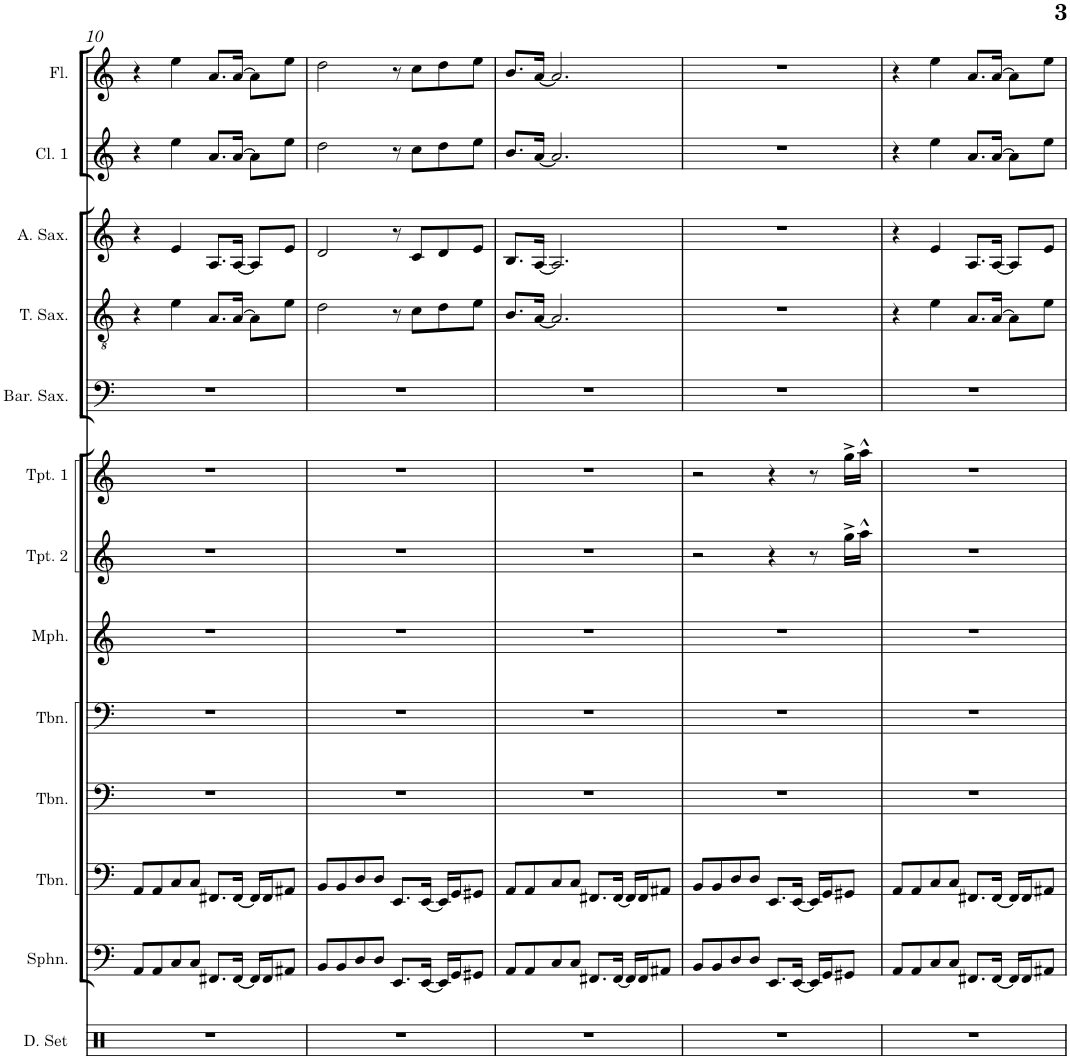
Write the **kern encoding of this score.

**kern	**kern	**kern	**kern	**kern	**kern	**kern	**kern	**kern	**kern	**kern	**kern	**kern
*part13	*part12	*part11	*part10	*part9	*part8	*part7	*part6	*part5	*part4	*part3	*part2	*part1
*staff13	*staff12	*staff11	*staff10	*staff9	*staff8	*staff7	*staff6	*staff5	*staff4	*staff3	*staff2	*staff1
*I"Drumset	*I"Sousaphone	*I"Trombone	*I"Trombone	*I"Trombone	*I"Mellophone	*I"Trumpet 2	*I"Trumpet 1	*I"Baritone Sax	*I"Tenor Sax	*I"Alto Sax	*I"Clarinet 1	*I"Flute
*I'D. Set	*I'Sphn.	*I'Tbn.	*I'Tbn.	*I'Tbn.	*I'Mph.	*I'Tpt. 2	*I'Tpt. 1	*I'Bar. Sax.	*I'T. Sax.	*I'A. Sax.	*I'Cl. 1	*I'Fl.
!!LO:PB:g=z
*clefX	*clefF4	*clefF4	*clefF4	*clefF4	*clefG2	*clefG2	*clefG2	*clefF4	*clefGv2	*clefG2	*clefG2	*clefG2
*	*	*	*	*	*ITrd4c7	*ITrd1c2	*ITrd1c2	*ITrd12c21	*ITrd8c14	*ITrd5c9	*ITrd1c2	*
*k[]	*k[]	*k[]	*k[]	*k[]	*k[]	*k[]	*k[]	*k[]	*k[]	*k[]	*k[]	*k[]
*M4/4	*M4/4	*M4/4	*M4/4	*M4/4	*M4/4	*M4/4	*M4/4	*M4/4	*M4/4	*M4/4	*M4/4	*M4/4
=10	=10	=10	=10	=10	=10	=10	=10	=10	=10	=10	=10	=10
1r	8AA/L	8AA/L	1r	1r	1r	1r	1r	1r	4r	4r	4r	4r
.	8AA/	8AA/	.	.	.	.	.	.	.	.	.	.
.	8C/	8C/	.	.	.	.	.	.	4e\	4e/	4ee\	4ee\
.	8C/J	8C/J	.	.	.	.	.	.	.	.	.	.
.	8.FF#X/L	8.FF#X/L	.	.	.	.	.	.	8.A/L	8.A/L	8.a/L	8.a/L
.	[16FF#/Jk	[16FF#/Jk	.	.	.	.	.	.	[16A/Jk	[16A/Jk	[16a/Jk	[16a/Jk
.	16FF#/LL]	16FF#/LL]	.	.	.	.	.	.	8A\L]	8A/L]	8a\L]	8a\L]
.	16FF#/J	16FF#/J	.	.	.	.	.	.	.	.	.	.
.	8AA#X/J	8AA#X/J	.	.	.	.	.	.	8e\J	8e/J	8ee\J	8ee\J
=11	=11	=11	=11	=11	=11	=11	=11	=11	=11	=11	=11	=11
1r	8BB/L	8BB/L	1r	1r	1r	1r	1r	1r	2d\	2d/	2dd\	2dd\
.	8BB/	8BB/	.	.	.	.	.	.	.	.	.	.
.	8D/	8D/	.	.	.	.	.	.	.	.	.	.
.	8D/J	8D/J	.	.	.	.	.	.	.	.	.	.
.	8.EE/L	8.EE/L	.	.	.	.	.	.	8r	8r	8r	8r
.	.	.	.	.	.	.	.	.	8c\L	8c/L	8cc\L	8cc\L
.	[16EE/Jk	[16EE/Jk	.	.	.	.	.	.	.	.	.	.
.	16EE/LL]	16EE/LL]	.	.	.	.	.	.	8d\	8d/	8dd\	8dd\
.	16GG/J	16GG/J	.	.	.	.	.	.	.	.	.	.
.	8GG#X/J	8GG#X/J	.	.	.	.	.	.	8e\J	8e/J	8ee\J	8ee\J
=12	=12	=12	=12	=12	=12	=12	=12	=12	=12	=12	=12	=12
1r	8AA/L	8AA/L	1r	1r	1r	1r	1r	1r	8.B/L	8.B/L	8.b/L	8.b/L
.	8AA/	8AA/	.	.	.	.	.	.	.	.	.	.
.	.	.	.	.	.	.	.	.	[16A/Jk	[16A/Jk	[16a/Jk	[16a/Jk
.	8C/	8C/	.	.	.	.	.	.	2.A/]	2.A/]	2.a/]	2.a/]
.	8C/J	8C/J	.	.	.	.	.	.	.	.	.	.
.	8.FF#X/L	8.FF#X/L	.	.	.	.	.	.	.	.	.	.
.	[16FF#/Jk	[16FF#/Jk	.	.	.	.	.	.	.	.	.	.
.	16FF#/LL]	16FF#/LL]	.	.	.	.	.	.	.	.	.	.
.	16FF#/J	16FF#/J	.	.	.	.	.	.	.	.	.	.
.	8AA#X/J	8AA#X/J	.	.	.	.	.	.	.	.	.	.
=13	=13	=13	=13	=13	=13	=13	=13	=13	=13	=13	=13	=13
1r	8BB/L	8BB/L	1r	1r	1r	2r	2r	1r	1r	1r	1r	1r
.	8BB/	8BB/	.	.	.	.	.	.	.	.	.	.
.	8D/	8D/	.	.	.	.	.	.	.	.	.	.
.	8D/J	8D/J	.	.	.	.	.	.	.	.	.	.
.	8.EE/L	8.EE/L	.	.	.	4r	4r	.	.	.	.	.
.	[16EE/Jk	[16EE/Jk	.	.	.	.	.	.	.	.	.	.
.	16EE/LL]	16EE/LL]	.	.	.	8r	8r	.	.	.	.	.
.	16GG/J	16GG/J	.	.	.	.	.	.	.	.	.	.
.	8GG#X/J	8GG#X/J	.	.	.	16gg^\LL	16gg^\LL	.	.	.	.	.
.	.	.	.	.	.	16aa^^\JJ	16aa^^\JJ	.	.	.	.	.
=14	=14	=14	=14	=14	=14	=14	=14	=14	=14	=14	=14	=14
1r	8AA/L	8AA/L	1r	1r	1r	1r	1r	1r	4r	4r	4r	4r
.	8AA/	8AA/	.	.	.	.	.	.	.	.	.	.
.	8C/	8C/	.	.	.	.	.	.	4e\	4e/	4ee\	4ee\
.	8C/J	8C/J	.	.	.	.	.	.	.	.	.	.
.	8.FF#X/L	8.FF#X/L	.	.	.	.	.	.	8.A/L	8.A/L	8.a/L	8.a/L
.	[16FF#/Jk	[16FF#/Jk	.	.	.	.	.	.	[16A/Jk	[16A/Jk	[16a/Jk	[16a/Jk
.	16FF#/LL]	16FF#/LL]	.	.	.	.	.	.	8A\L]	8A/L]	8a\L]	8a\L]
.	16FF#/J	16FF#/J	.	.	.	.	.	.	.	.	.	.
.	8AA#X/J	8AA#X/J	.	.	.	.	.	.	8e\J	8e/J	8ee\J	8ee\J
=	=	=	=	=	=	=	=	=	=	=	=	=
*-	*-	*-	*-	*-	*-	*-	*-	*-	*-	*-	*-	*-
